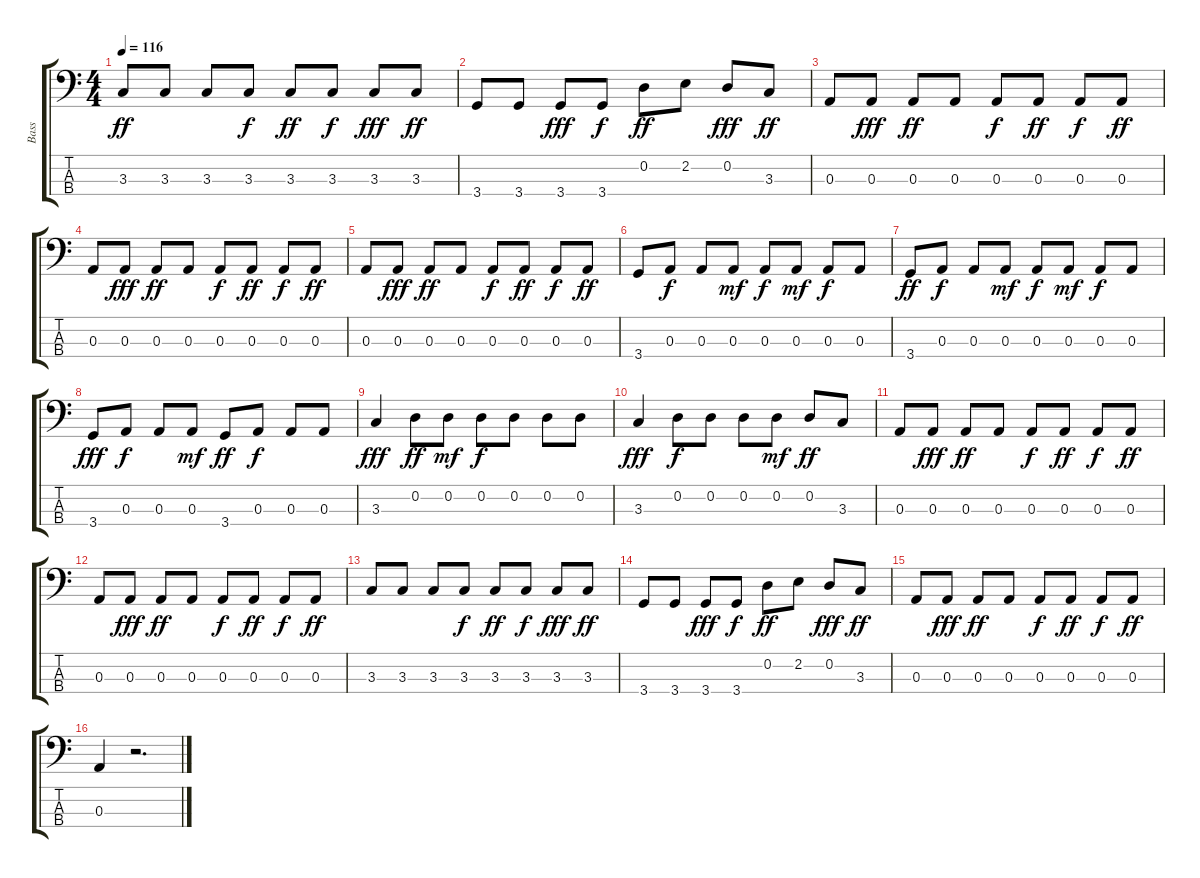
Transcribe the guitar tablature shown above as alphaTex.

\track ("Bass" "Bass") {instrument electricbassfinger}
\staff {score tabs}
\tuning (G2 D2 A1 E1) {hide}
\ts (4 4)
\tempo 116
\clef f4
\ks c
3.3.8{dy ff} 3.3.8 3.3.8 3.3.8{dy f} 3.3.8{dy ff} 3.3.8{dy f} 3.3.8{dy fff} 3.3.8{dy ff} |
3.4.8 3.4.8 3.4.8{dy fff} 3.4.8{dy f} 0.2.8{dy ff} 2.2.8 0.2.8{dy fff} 3.3.8{dy ff} |
0.3.8 0.3.8{dy fff} 0.3.8{dy ff} 0.3.8 0.3.8{dy f} 0.3.8{dy ff} 0.3.8{dy f} 0.3.8{dy ff} |
0.3.8 0.3.8{dy fff} 0.3.8{dy ff} 0.3.8 0.3.8{dy f} 0.3.8{dy ff} 0.3.8{dy f} 0.3.8{dy ff} |
0.3.8 0.3.8{dy fff} 0.3.8{dy ff} 0.3.8 0.3.8{dy f} 0.3.8{dy ff} 0.3.8{dy f} 0.3.8{dy ff} |
3.4.8 0.3.8{dy f} 0.3.8 0.3.8{dy mf} 0.3.8{dy f} 0.3.8{dy mf} 0.3.8{dy f} 0.3.8 |
3.4.8{dy ff} 0.3.8{dy f} 0.3.8 0.3.8{dy mf} 0.3.8{dy f} 0.3.8{dy mf} 0.3.8{dy f} 0.3.8 |
3.4.8{dy fff} 0.3.8{dy f} 0.3.8 0.3.8{dy mf} 3.4.8{dy ff} 0.3.8{dy f} 0.3.8 0.3.8 |
3.3.4{dy fff} 0.2.8{dy ff} 0.2.8{dy mf} 0.2.8{dy f} 0.2.8 0.2.8 0.2.8 |
3.3.4{dy fff} 0.2.8{dy f} 0.2.8 0.2.8 0.2.8{dy mf} 0.2.8{dy ff} 3.3.8 |
0.3.8 0.3.8{dy fff} 0.3.8{dy ff} 0.3.8 0.3.8{dy f} 0.3.8{dy ff} 0.3.8{dy f} 0.3.8{dy ff} |
0.3.8 0.3.8{dy fff} 0.3.8{dy ff} 0.3.8 0.3.8{dy f} 0.3.8{dy ff} 0.3.8{dy f} 0.3.8{dy ff} |
3.3.8 3.3.8 3.3.8 3.3.8{dy f} 3.3.8{dy ff} 3.3.8{dy f} 3.3.8{dy fff} 3.3.8{dy ff} |
3.4.8 3.4.8 3.4.8{dy fff} 3.4.8{dy f} 0.2.8{dy ff} 2.2.8 0.2.8{dy fff} 3.3.8{dy ff} |
0.3.8 0.3.8{dy fff} 0.3.8{dy ff} 0.3.8 0.3.8{dy f} 0.3.8{dy ff} 0.3.8{dy f} 0.3.8{dy ff} |
0.3.4 r.2{d}
